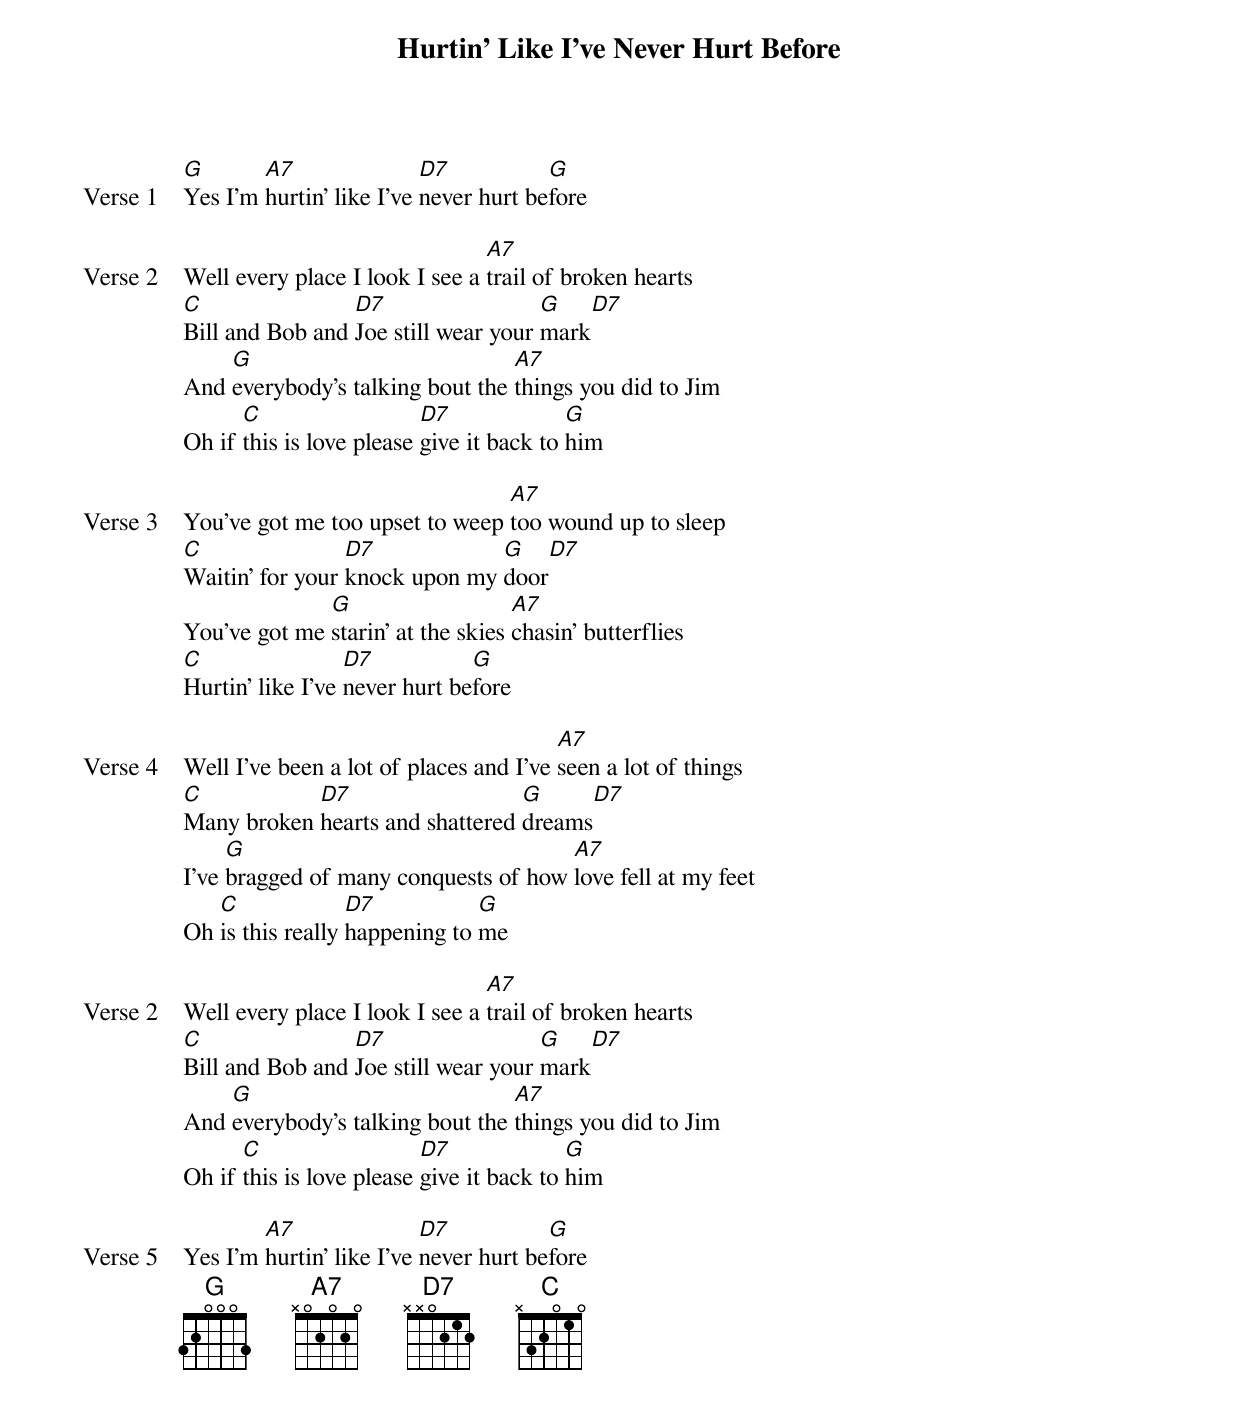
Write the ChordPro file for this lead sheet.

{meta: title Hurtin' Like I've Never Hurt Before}
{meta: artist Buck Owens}

{start_of_verse: Verse 1}
[G]Yes I'm [A7]hurtin' like I've [D7]never hurt be[G]fore
{end_of_verse}

{start_of_verse: Verse 2}
Well every place I look I see a [A7]trail of broken hearts
[C]Bill and Bob and [D7]Joe still wear your [G]mark[D7]
And [G]everybody's talking bout the [A7]things you did to Jim
Oh if [C]this is love please [D7]give it back to [G]him
{end_of_verse}

{start_of_verse: Verse 3}
You've got me too upset to weep [A7]too wound up to sleep
[C]Waitin' for your [D7]knock upon my [G]door[D7]
You've got me [G]starin' at the skies [A7]chasin' butterflies
[C]Hurtin' like I've [D7]never hurt be[G]fore
{end_of_verse}

{start_of_verse: Verse 4}
Well I've been a lot of places and I've [A7]seen a lot of things
[C]Many broken [D7]hearts and shattered [G]dreams[D7]
I've [G]bragged of many conquests of how [A7]love fell at my feet
Oh [C]is this really [D7]happening to [G]me
{end_of_verse}

{start_of_verse: Verse 2}
Well every place I look I see a [A7]trail of broken hearts
[C]Bill and Bob and [D7]Joe still wear your [G]mark[D7]
And [G]everybody's talking bout the [A7]things you did to Jim
Oh if [C]this is love please [D7]give it back to [G]him
{end_of_verse}

{start_of_verse: Verse 5}
Yes I'm [A7]hurtin' like I've [D7]never hurt be[G]fore
{end_of_verse}
